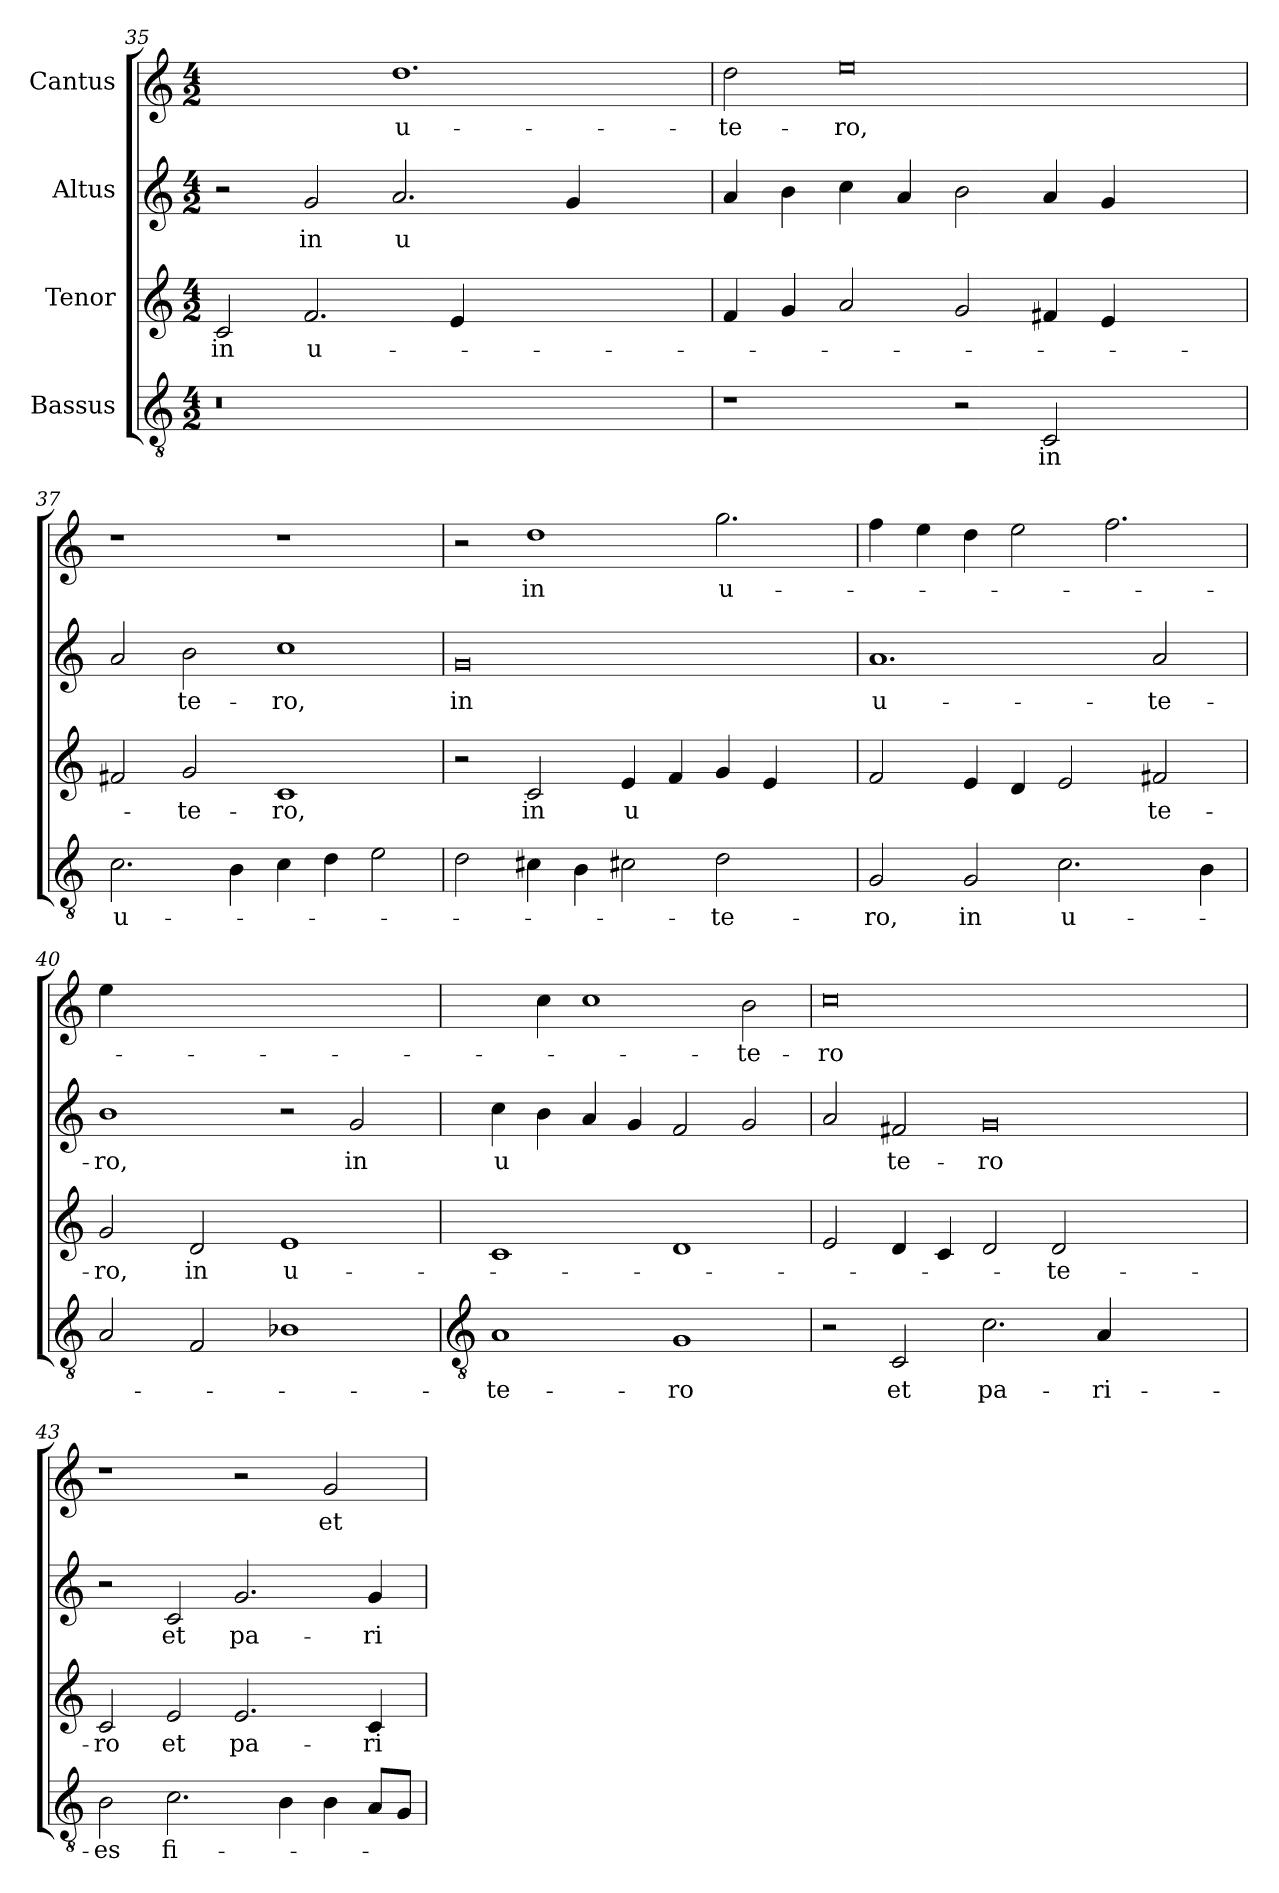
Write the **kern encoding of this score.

**kern	**text	**kern	**text	**kern	**text	**kern	**text
*part4	*part4	*part3	*part3	*part2	*part2	*part1	*part1
*staff4	*staff4	*staff3	*staff3	*staff2	*staff2	*staff1	*staff1
*I"Bassus	*	*I"Tenor	*	*I"Altus	*	*I"Cantus	*
!!LO:LB:g=z
*clefGv2	*	*clefG2	*	*clefG2	*	*clefG2	*
*k[]	*	*k[]	*	*k[]	*	*k[]	*
*C:	*	*C:	*	*C:	*	*C:	*
*M4/2	*	*M4/2	*	*M4/2	*	*M4/2	*
=35	=35	=35	=35	=35	=35	=35	=35
!	!	!	!LO:LY:b	!	!	!	!LO:LY:b
0r	.	2c	in	2r	.	1ccyy]	_____
!	!	!	!LO:LY:b	!	!LO:LY:b	!	!
.	.	2.f	u-	2g	in	.	.
!	!	!	!	!	!LO:LY:b	!	!LO:LY:b
.	.	.	.	2.a	u	1.dd	u-
.	.	4e	.	.	.	.	.
.	.	1ryy	.	.	.	.	.
.	.	.	.	4g	.	.	.
2ryy	.	.	.	2ryy	.	.	.
!!LO:LB:g=z
=36	=36	=36	=36	=36	=36	=36	=36
!	!	!	!	!	!	!	!LO:LY:b
1r	.	4f	.	4a	.	2dd	-te-
.	.	4g	.	4b	.	.	.
!	!	!	!	!	!	!	!LO:LY:b
.	.	2a	.	4cc	.	0ee	-ro,
.	.	.	.	4a	.	.	.
2r	.	2g	.	2b	.	.	.
!	!LO:LY:b	!	!	!	!	!	!
2C	in	4f#X	.	4a	.	.	.
.	.	4e	.	4g	.	.	.
2ryy	.	2ryy	.	2ryy	.	.	.
=37	=37	=37	=37	=37	=37	=37	=37
!	!LO:LY:b	!	!	!	!	!	!
2.c	u-	2f#X	.	2a	.	1r	.
!	!	!	!LO:LY:b	!	!LO:LY:b	!	!
.	.	2g	-te-	2b	te-	.	.
4B	.	.	.	.	.	.	.
!	!	!	!LO:LY:b	!	!LO:LY:b	!	!
4c	.	1c	-ro,	1cc	-ro,	1r	.
4d	.	.	.	.	.	.	.
2e	.	.	.	.	.	.	.
=38	=38	=38	=38	=38	=38	=38	=38
!	!	!	!	!	!LO:LY:b	!	!
2d	.	2r	.	0g	in	2r	.
!	!	!	!LO:LY:b	!	!	!	!LO:LY:b
4c#X	.	2c	in	.	.	1dd	in
4B	.	.	.	.	.	.	.
!	!	!	!LO:LY:b	!	!	!	!
2c#X	.	4e	u	.	.	.	.
.	.	4f	.	.	.	.	.
!	!LO:LY:b	!	!	!	!	!	!LO:LY:b
2d	-te-	4g	.	.	.	2.gg	u-
.	.	4e	.	.	.	.	.
4ryy	.	4ryy	.	4ryy	.	.	.
=39	=39	=39	=39	=39	=39	=39	=39
!	!LO:LY:b	!	!	!	!LO:LY:b	!	!
2G	-ro,	2f	.	1.a	u-	4ff	.
.	.	.	.	.	.	4ee	.
!	!LO:LY:b	!	!	!	!	!	!
2G	in	4e	.	.	.	4dd	.
.	.	4d	.	.	.	2ee	.
!	!LO:LY:b	!	!	!	!	!	!
2.c	u-	2e	.	.	.	.	.
.	.	.	.	.	.	2.ff	.
!	!	!	!LO:LY:b	!	!LO:LY:b	!	!
.	.	2f#X	te-	2a	-te-	.	.
4B	.	.	.	.	.	.	.
=40	=40	=40	=40	=40	=40	=40	=40
!	!	!	!LO:LY:b	!	!LO:LY:b	!	!
2A	.	2g	-ro,	1b	-ro,	4ee	.
.	.	.	.	.	.	[2ddyy	.
!	!	!	!LO:LY:b	!	!	!	!
2F	.	2d	in	.	.	.	.
.	.	.	.	.	.	1ryy	.
!	!	!	!LO:LY:b	!	!	!	!
1B-X	.	1e	u-	2r	.	.	.
!	!	!	!	!	!LO:LY:b	!	!
.	.	.	.	2g	in	.	.
.	.	.	.	.	.	4ryy	.
!!LO:LB:g=z
=41	=41	=41	=41	=41	=41	=41	=41
*clefGv2	*	*	*	*	*	*	*
!	!LO:LY:b	!	!	!	!LO:LY:b	!	!
1A	-te-	1c	.	4cc	u	4ddyy]	.
.	.	.	.	4b	.	4cc	.
.	.	.	.	4a	.	1cc	.
.	.	.	.	4g	.	.	.
!	!LO:LY:b	!	!	!	!	!	!
1G	-ro	1d	.	2f	.	.	.
!	!	!	!	!	!	!	!LO:LY:b
.	.	.	.	2g	.	2b	-te-
!!LO:LB:g=z
=42	=42	=42	=42	=42	=42	=42	=42
!	!	!	!	!	!	!	!LO:LY:b
2r	.	2e	.	2a	.	0cc	-ro
!	!LO:LY:b	!	!	!	!LO:LY:b	!	!
2C	et	4d	.	2f#X	te-	.	.
.	.	4c	.	.	.	.	.
!	!LO:LY:b	!	!	!	!LO:LY:b	!	!
2.c	pa-	2d	.	0g	-ro	.	.
!	!	!	!LO:LY:b	!	!	!	!
.	.	2d	-te-	.	.	.	.
!	!LO:LY:b	!	!	!	!	!	!
4A	-ri-	.	.	.	.	.	.
1ryy	.	1ryy	.	.	.	1ryy	.
=43	=43	=43	=43	=43	=43	=43	=43
!	!LO:LY:b	!	!LO:LY:b	!	!	!	!
2B	-es	2c	-ro	2r	.	1r	.
!	!LO:LY:b	!	!LO:LY:b	!	!LO:LY:b	!	!
2.c	fi-	2e	et	2c	et	.	.
!	!	!	!LO:LY:b	!	!LO:LY:b	!	!
.	.	2.e	pa-	2.g	pa-	2r	.
4B	.	.	.	.	.	.	.
!	!	!	!	!	!	!	!LO:LY:b
4B	.	.	.	.	.	2g	et
!	!	!	!LO:LY:b	!	!LO:LY:b	!	!
8AL	.	4c	-ri-	4g	-ri-	.	.
8GJ	.	.	.	.	.	.	.
=	=	=	=	=	=	=	=
*-	*-	*-	*-	*-	*-	*-	*-
